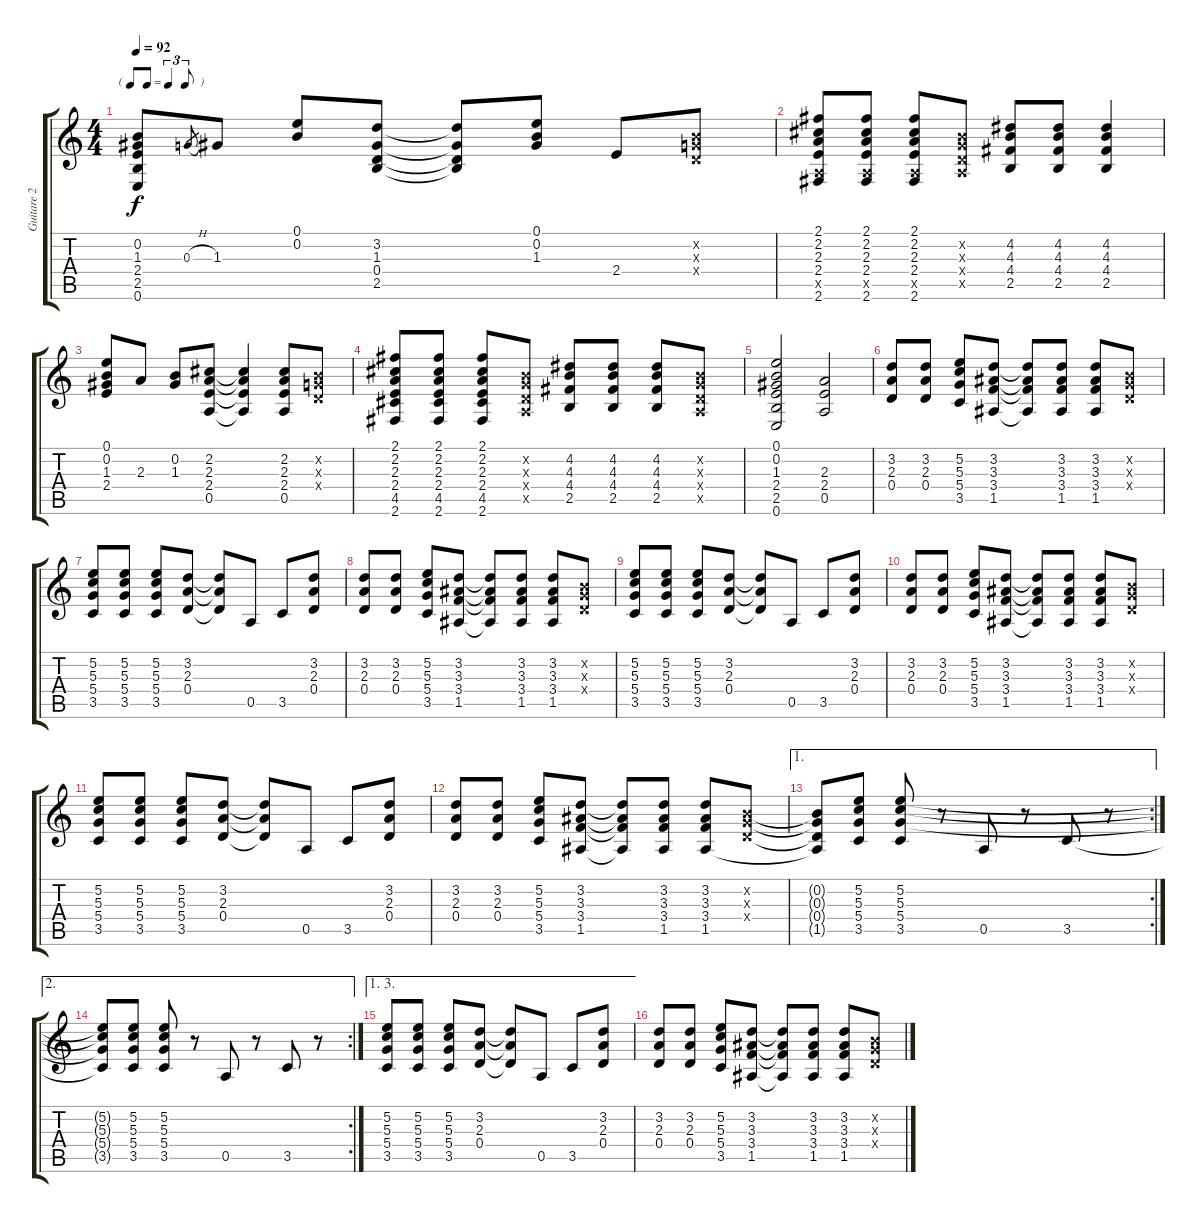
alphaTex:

\track ("Guitare 2" "Guitare 2") {instrument acousticguitarnylon}
\staff {score tabs}
\tuning (E4 B3 G3 D3 A2 E2) {hide}
\ts (4 4)
\tf triplet8th
\tempo 92
\clef g2
\ks c
(0.2 1.3 2.4 2.5 0.6).8{dy f} 0.3{h}.8{gr} 1.3.8 (0.1 0.2).8 (3.2 1.3 0.4 2.5).8 (3.2{t} 1.3{t} 0.4{t} 2.5{t}).8 (0.1 0.2 1.3).8 2.4.8 (0.2{x} 0.3{x} 0.4{x}).8 |
(2.1 2.2 2.3 2.4 0.5{x} 2.6).8 (2.1 2.2 2.3 2.4 0.5{x} 2.6).8 (2.1 2.2 2.3 2.4 0.5{x} 2.6).8 (0.2{x} 0.3{x} 0.4{x} 0.5{x}).8 (4.2 4.3 4.4 2.5).8 (4.2 4.3 4.4 2.5).8 (4.2 4.3 4.4 2.5).4 |
(0.1 0.2 1.3 2.4).8 2.3.8 (0.2 1.3).8 (2.2 2.3 2.4 0.5).8 (2.2{t} 2.3{t} 2.4{t} 0.5{t}).4 (2.2 2.3 2.4 0.5).8 (0.2{x} 0.3{x} 0.4{x}).8 |
(2.1 2.2 2.3 2.4 4.5 2.6).8 (2.1 2.2 2.3 2.4 4.5 2.6).8 (2.1 2.2 2.3 2.4 4.5 2.6).8 (0.2{x} 0.3{x} 0.4{x} 0.5{x}).8 (4.2 4.3 4.4 2.5).8 (4.2 4.3 4.4 2.5).8 (4.2 4.3 4.4 2.5).8 (0.2{x} 0.3{x} 0.4{x} 0.5{x}).8 |
(0.1 0.2 1.3 2.4 2.5 0.6).2 (2.3 2.4 0.5).2 |
(3.2 2.3 0.4).8 (3.2 2.3 0.4).8 (5.2 5.3 5.4 3.5).8 (3.2 3.3 3.4 1.5).8 (3.2{t} 3.3{t} 3.4{t} 1.5{t}).8 (3.2 3.3 3.4 1.5).8 (3.2 3.3 3.4 1.5).8 (0.2{x} 0.3{x} 0.4{x}).8 |
(5.2 5.3 5.4 3.5).8 (5.2 5.3 5.4 3.5).8 (5.2 5.3 5.4 3.5).8 (3.2 2.3 0.4).8 (3.2{t} 2.3{t} 0.4{t}).8 0.5.8 3.5.8 (3.2 2.3 0.4).8 |
(3.2 2.3 0.4).8 (3.2 2.3 0.4).8 (5.2 5.3 5.4 3.5).8 (3.2 3.3 3.4 1.5).8 (3.2{t} 3.3{t} 3.4{t} 1.5{t}).8 (3.2 3.3 3.4 1.5).8 (3.2 3.3 3.4 1.5).8 (0.2{x} 0.3{x} 0.4{x}).8 |
(5.2 5.3 5.4 3.5).8 (5.2 5.3 5.4 3.5).8 (5.2 5.3 5.4 3.5).8 (3.2 2.3 0.4).8 (3.2{t} 2.3{t} 0.4{t}).8 0.5.8 3.5.8 (3.2 2.3 0.4).8 |
(3.2 2.3 0.4).8 (3.2 2.3 0.4).8 (5.2 5.3 5.4 3.5).8 (3.2 3.3 3.4 1.5).8 (3.2{t} 3.3{t} 3.4{t} 1.5{t}).8 (3.2 3.3 3.4 1.5).8 (3.2 3.3 3.4 1.5).8 (0.2{x} 0.3{x} 0.4{x}).8 |
(5.2 5.3 5.4 3.5).8 (5.2 5.3 5.4 3.5).8 (5.2 5.3 5.4 3.5).8 (3.2 2.3 0.4).8 (3.2{t} 2.3{t} 0.4{t}).8 0.5.8 3.5.8 (3.2 2.3 0.4).8 |
(3.2 2.3 0.4).8 (3.2 2.3 0.4).8 (5.2 5.3 5.4 3.5).8 (3.2 3.3 3.4 1.5).8 (3.2{t} 3.3{t} 3.4{t} 1.5{t}).8 (3.2 3.3 3.4 1.5).8 (3.2 3.3 3.4 1.5).8 (0.2{x} 0.3{x} 0.4{x}).8 |
\ae 1
\rc 2
(0.2{t} 0.3{t} 0.4{t} 1.5{t}).8 (5.2 5.3 5.4 3.5).8 (5.2 5.3 5.4 3.5).8 r.8 0.5.8 r.8 3.5.8 r.8 |
\ae 2
\rc 2
(5.2{t} 5.3{t} 5.4{t} 3.5{t}).8 (5.2 5.3 5.4 3.5).8 (5.2 5.3 5.4 3.5).8 r.8 0.5.8 r.8 3.5.8 r.8 |
\ae (1 3)
(5.2 5.3 5.4 3.5).8 (5.2 5.3 5.4 3.5).8 (5.2 5.3 5.4 3.5).8 (3.2 2.3 0.4).8 (3.2{t} 2.3{t} 0.4{t}).8 0.5.8 3.5.8 (3.2 2.3 0.4).8 |
(3.2 2.3 0.4).8 (3.2 2.3 0.4).8 (5.2 5.3 5.4 3.5).8 (3.2 3.3 3.4 1.5).8 (3.2{t} 3.3{t} 3.4{t} 1.5{t}).8 (3.2 3.3 3.4 1.5).8 (3.2 3.3 3.4 1.5).8 (0.2{x} 0.3{x} 0.4{x}).8
